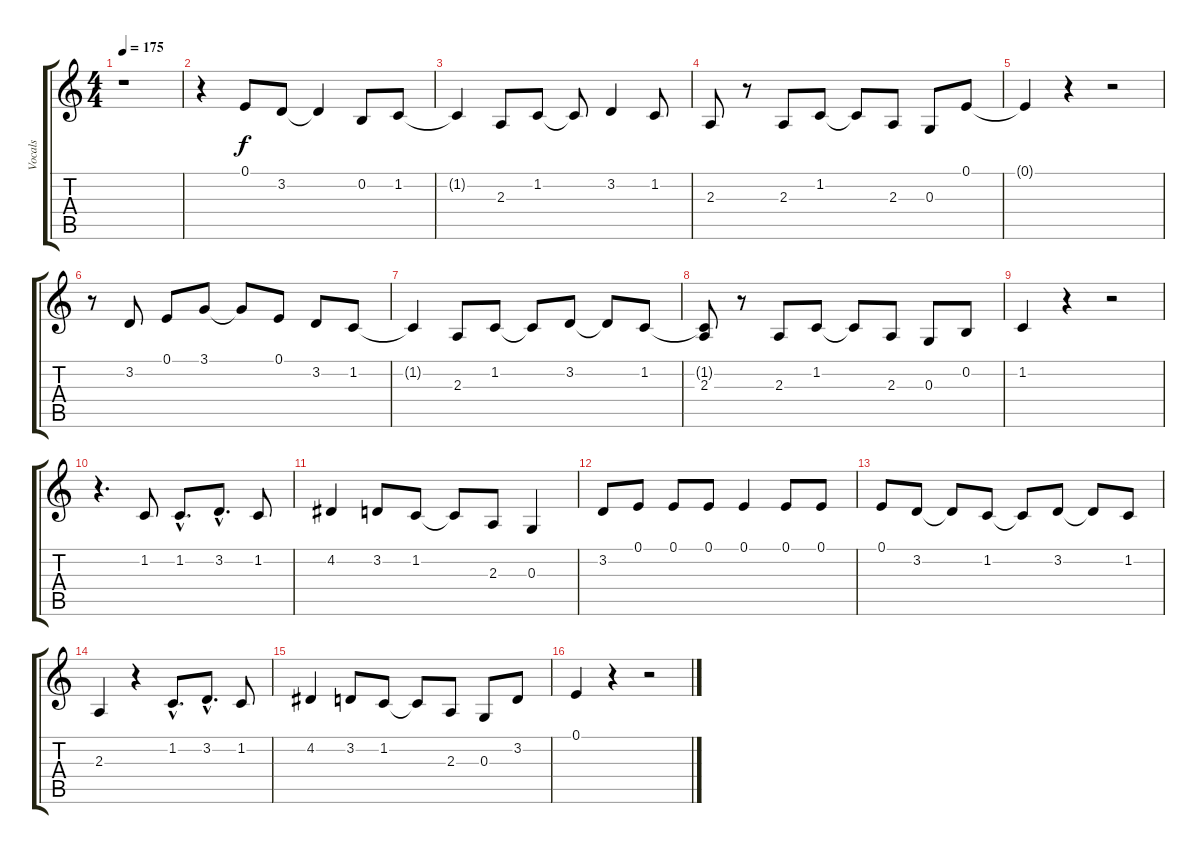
\track ("Vocals" "Vocals") {instrument lead1square}
\staff {score tabs}
\tuning (E4 B3 G3 D3 A2 E2) {hide}
\ts (4 4)
\tempo 175
\clef g2
\ks c
r.1{dy f} |
r.4 0.1.8 3.2.8 3.2{t}.4 0.2.8 1.2.8 |
1.2{t}.4 2.3.8 1.2.8 1.2{t}.8 3.2.4 1.2.8 |
2.3.8 r.8 2.3.8 1.2.8 1.2{t}.8 2.3.8 0.3.8 0.1.8 |
0.1{t}.4 r.4 r.2 |
r.8 3.2.8 0.1.8 3.1.8 3.1{t}.8 0.1.8 3.2.8 1.2.8 |
1.2{t}.4 2.3.8 1.2.8 1.2{t}.8 3.2.8 3.2{t}.8 1.2.8 |
(1.2{t} 2.3).8 r.8 2.3.8 1.2.8 1.2{t}.8 2.3.8 0.3.8 0.2.8 |
1.2.4 r.4 r.2 |
r.4{d} 1.2.8 1.2{hac}.8{d} 3.2{hac}.8{d} 1.2.8 |
4.2.4 3.2.8 1.2.8 1.2{t}.8 2.3.8 0.3.4 |
3.2.8 0.1.8 0.1.8 0.1.8 0.1.4 0.1.8 0.1.8 |
0.1.8 3.2.8 3.2{t}.8 1.2.8 1.2{t}.8 3.2.8 3.2{t}.8 1.2.8 |
2.3.4 r.4 1.2{hac}.8{d} 3.2{hac}.8{d} 1.2.8 |
4.2.4 3.2.8 1.2.8 1.2{t}.8 2.3.8 0.3.8 3.2.8 |
0.1.4 r.4 r.2
